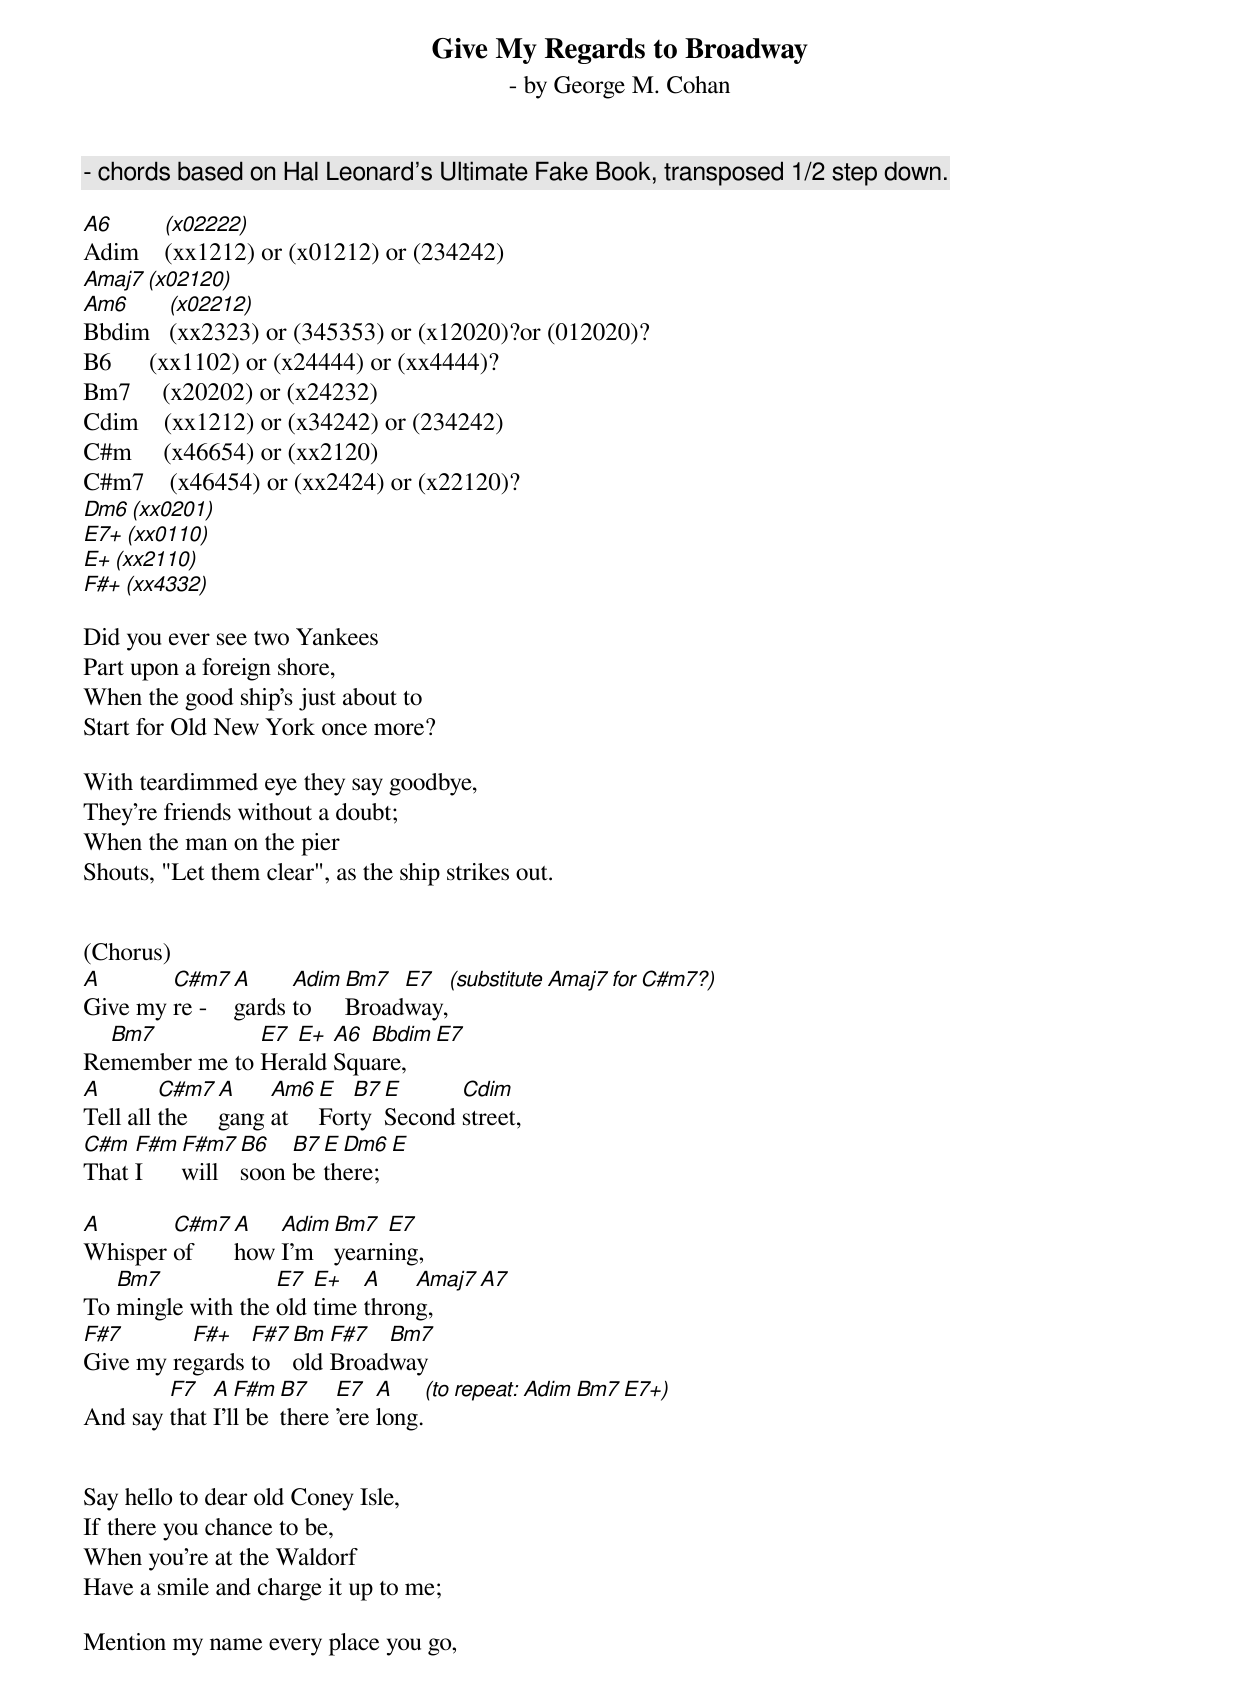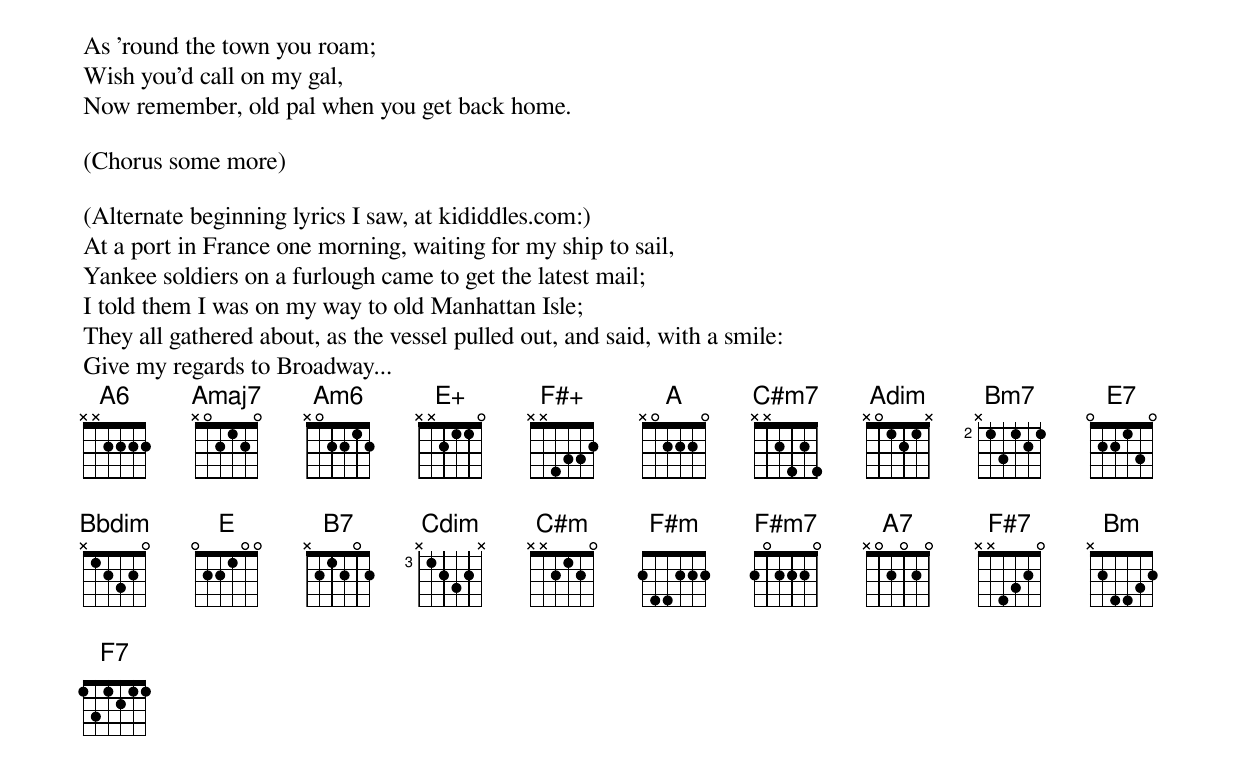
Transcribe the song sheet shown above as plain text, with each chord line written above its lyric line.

Give My Regards to Broadway
 - by George M. Cohan
 - chords based on Hal Leonard's Ultimate Fake Book, transposed 1/2 step down.

A6      (x02222)
Adim    (xx1212) or (x01212) or (234242)
Amaj7   (x02120)
Am6     (x02212)
Bbdim   (xx2323) or (345353) or (x12020)?or (012020)?
B6      (xx1102) or (x24444) or (xx4444)?
Bm7     (x20202) or (x24232)
Cdim    (xx1212) or (x34242) or (234242)
C#m     (x46654) or (xx2120)
C#m7    (x46454) or (xx2424) or (x22120)?
Dm6     (xx0201)
E7+     (xx0110)
E+      (xx2110)
F#+     (xx4332)

Did you ever see two Yankees
Part upon a foreign shore,
When the good ship's just about to
Start for Old New York once more?

With teardimmed eye they say goodbye,
They're friends without a doubt;
When the man on the pier
Shouts, "Let them clear", as the ship strikes out.


(Chorus)
A       C#m7 A     Adim Bm7  E7                (substitute Amaj7 for C#m7?)
Give my re - gards to   Broadway,
  Bm7          E7 E+  A6 Bbdim E7
Remember me to Herald Square,
A        C#m7 A    Am6 E  B7 E      Cdim
Tell all the  gang at  Forty Second street,
C#m  F#m F#m7 B6   B7 E Dm6 E
That I   will soon be there;

A       C#m7 A   Adim Bm7  E7
Whisper of   how I'm  yearning,
   Bm7             E7  E+   A    Amaj7 A7
To mingle with the old time throng,
F#7       F#+   F#7 Bm  F#7  Bm7
Give my regards to  old Broadway
        F7   A  F#m  B7    E7   A    (to repeat: Adim  Bm7  E7+)
And say that I'll be there 'ere long.


Say hello to dear old Coney Isle,
If there you chance to be,
When you're at the Waldorf
Have a smile and charge it up to me;

Mention my name every place you go,
As 'round the town you roam;
Wish you'd call on my gal,
Now remember, old pal when you get back home.

(Chorus some more)

(Alternate beginning lyrics I saw, at kididdles.com:)
At a port in France one morning, waiting for my ship to sail,
Yankee soldiers on a furlough came to get the latest mail;
I told them I was on my way to old Manhattan Isle;
They all gathered about, as the vessel pulled out, and said, with a smile:
Give my regards to Broadway...
